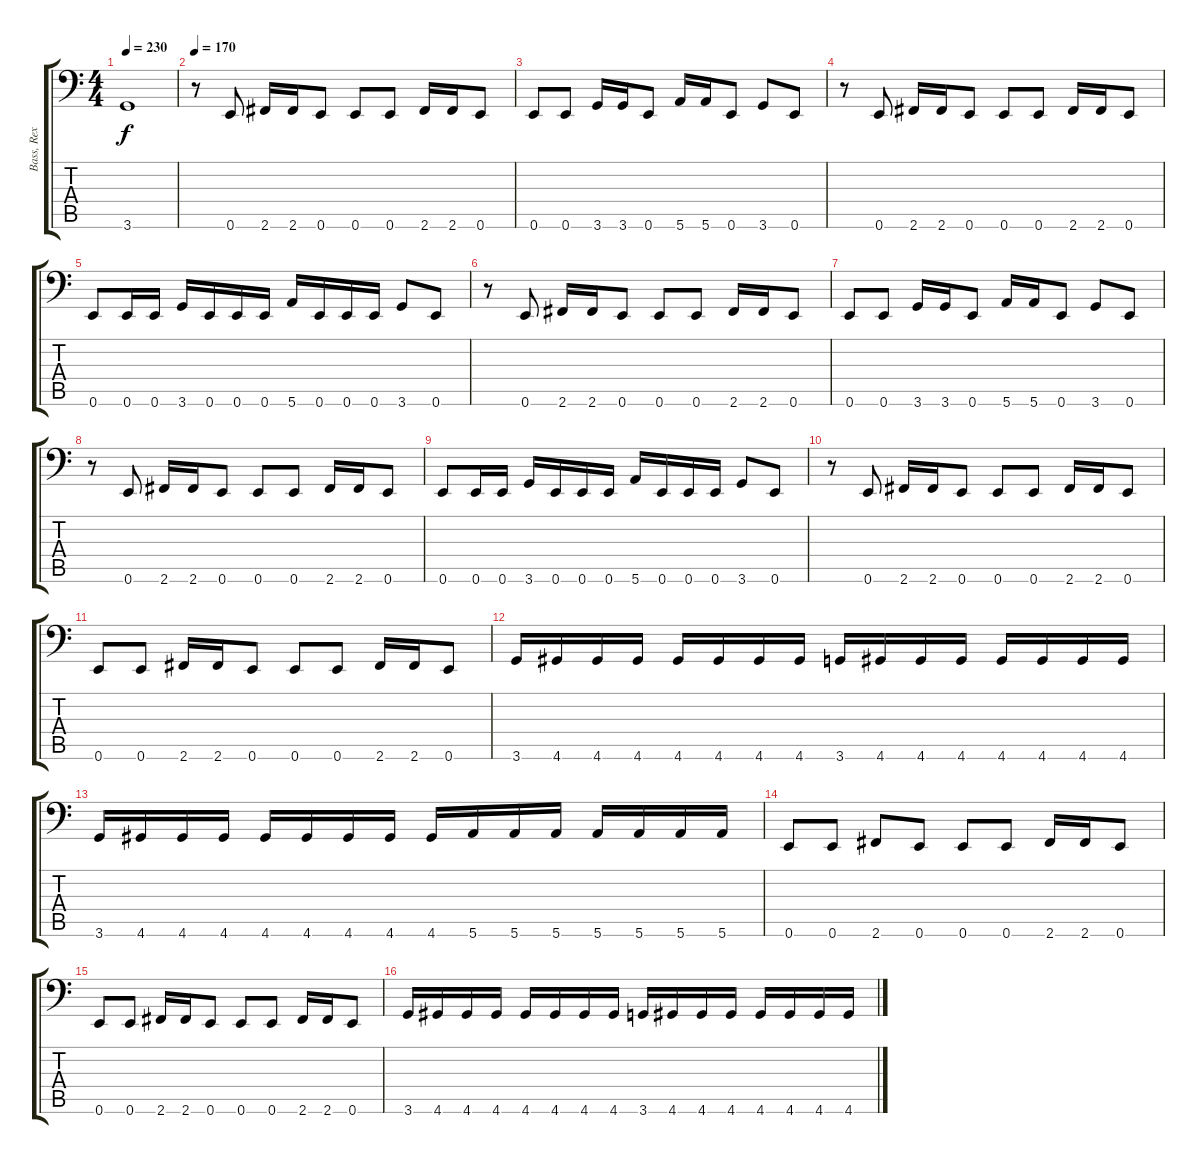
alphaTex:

\track ("Bass, Rex" "Bass, Rex") {instrument electricbasspick}
\staff {score tabs}
\tuning (E3 B2 G2 D2 A1 E1) {hide}
\ts (4 4)
\tempo 230
\clef f4
\ks c
3.6.1{dy f} |
\tempo 170
r.8 0.6.8 2.6.16 2.6.16 0.6.8 0.6.8 0.6.8 2.6.16 2.6.16 0.6.8 |
0.6.8 0.6.8 3.6.16 3.6.16 0.6.8 5.6.16 5.6.16 0.6.8 3.6.8 0.6.8 |
r.8 0.6.8 2.6.16 2.6.16 0.6.8 0.6.8 0.6.8 2.6.16 2.6.16 0.6.8 |
0.6.8 0.6.16 0.6.16 3.6.16 0.6.16 0.6.16 0.6.16 5.6.16 0.6.16 0.6.16 0.6.16 3.6.8 0.6.8 |
r.8 0.6.8 2.6.16 2.6.16 0.6.8 0.6.8 0.6.8 2.6.16 2.6.16 0.6.8 |
0.6.8 0.6.8 3.6.16 3.6.16 0.6.8 5.6.16 5.6.16 0.6.8 3.6.8 0.6.8 |
r.8 0.6.8 2.6.16 2.6.16 0.6.8 0.6.8 0.6.8 2.6.16 2.6.16 0.6.8 |
0.6.8 0.6.16 0.6.16 3.6.16 0.6.16 0.6.16 0.6.16 5.6.16 0.6.16 0.6.16 0.6.16 3.6.8 0.6.8 |
r.8 0.6.8 2.6.16 2.6.16 0.6.8 0.6.8 0.6.8 2.6.16 2.6.16 0.6.8 |
0.6.8 0.6.8 2.6.16 2.6.16 0.6.8 0.6.8 0.6.8 2.6.16 2.6.16 0.6.8 |
3.6.16 4.6.16 4.6.16 4.6.16 4.6.16 4.6.16 4.6.16 4.6.16 3.6.16 4.6.16 4.6.16 4.6.16 4.6.16 4.6.16 4.6.16 4.6.16 |
3.6.16 4.6.16 4.6.16 4.6.16 4.6.16 4.6.16 4.6.16 4.6.16 4.6.16 5.6.16 5.6.16 5.6.16 5.6.16 5.6.16 5.6.16 5.6.16 |
0.6.8 0.6.8 2.6.8 0.6.8 0.6.8 0.6.8 2.6.16 2.6.16 0.6.8 |
0.6.8 0.6.8 2.6.16 2.6.16 0.6.8 0.6.8 0.6.8 2.6.16 2.6.16 0.6.8 |
3.6.16 4.6.16 4.6.16 4.6.16 4.6.16 4.6.16 4.6.16 4.6.16 3.6.16 4.6.16 4.6.16 4.6.16 4.6.16 4.6.16 4.6.16 4.6.16
